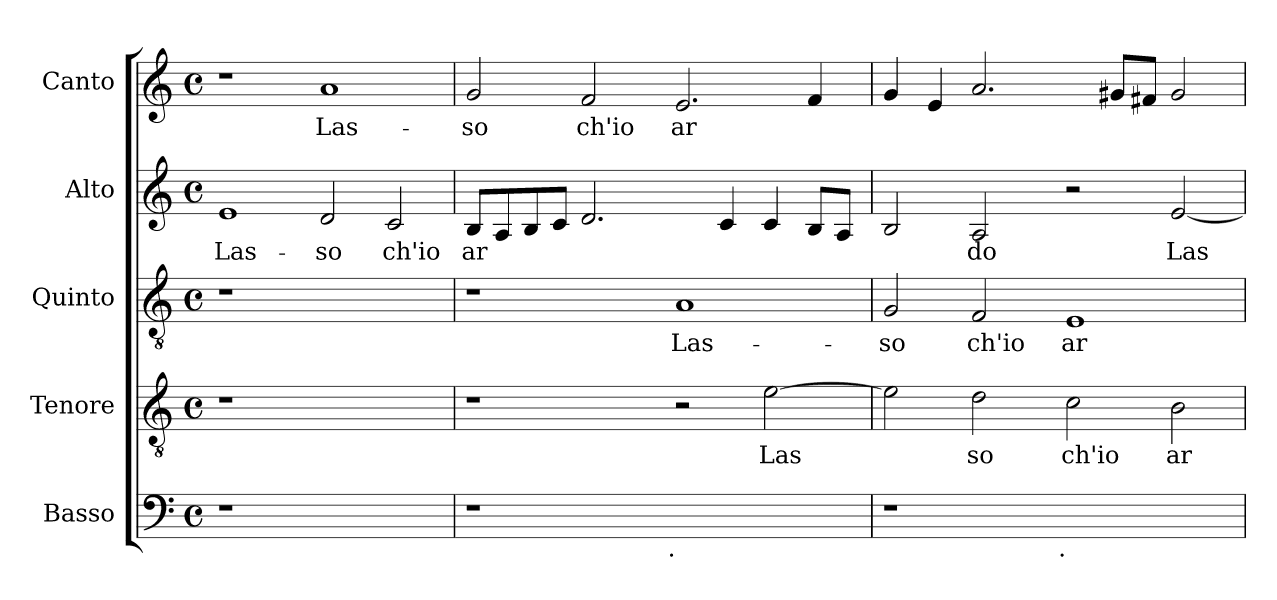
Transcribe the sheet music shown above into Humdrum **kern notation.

**kern	**kern	**text	**kern	**text	**kern	**text	**kern	**text
*part5	*part4	*part4	*part3	*part3	*part2	*part2	*part1	*part1
*staff5	*staff4	*staff4	*staff3	*staff3	*staff2	*staff2	*staff1	*staff1
*I"Basso	*I"Tenore	*	*I"Quinto	*	*I"Alto	*	*I"Canto	*
!!LO:PB:g=z
*stria5	*stria5	*	*stria5	*	*stria5	*	*stria5	*
*clefF4	*clefGv2	*	*clefGv2	*	*clefG2	*	*clefG2	*
*k[]	*k[]	*	*k[]	*	*k[]	*	*k[]	*
*C:	*C:	*	*C:	*	*C:	*	*C:	*
*M4/4	*M4/4	*	*M4/4	*	*M4/4	*	*M4/4	*
*met(c)	*met(c)	*	*met(c)	*	*met(c)	*	*met(c)	*
=1	=1	=1	=1	=1	=1	=1	=1	=1
!	!	!	!	!	!	!LO:LY:b:cj	!	!
1r	1r	.	1r	.	1e	Las-	1r	.
!	!	!	!	!	!	!LO:LY:b:cj	!	!LO:LY:b:cj
1ryy	1ryy	.	1ryy	.	2d/	-so	1a	Las-
!	!	!	!	!	!	!LO:LY:b:cj	!	!
.	.	.	.	.	2c/	ch'io	.	.
=2	=2	=2	=2	=2	=2	=2	=2	=2
!	!	!	!	!	!	!LO:LY:b:cj	!	!LO:LY:b:cj
*^	*	*	*	*	*	*	*	*
1r	2ryy	1r	.	1r	.	8B/L	ar-	2g/	-so
!	!	!	!	!	!	!	!LO:LY:b:cj	!	!
.	.	.	.	.	.	8A/	--	.	.
!	!	!	!	!	!	!	!LO:LY:b:cj	!	!
.	.	.	.	.	.	8B/	--	.	.
!	!	!	!	!	!	!	!LO:LY:b:cj	!	!
.	.	.	.	.	.	8c/J	--	.	.
!	!	!	!	!	!	!	!LO:LY:b:cj	!	!LO:LY:b:cj
.	4ryy	.	.	.	.	2.d/	--	2f/	ch'io
.	8...ryy	.	.	.	.	.	.	.	.
!	!LO:TX:b:t=.	!	!	!	!	!	!	!	!
.	1ryy	.	.	.	.	.	.	.	.
!	!	!	!	!	!LO:LY:b:cj	!	!	!	!LO:LY:b:cj
1ryy	.	2r	.	1A	Las-	.	.	2.e/	ar-
!	!	!	!	!	!	!	!LO:LY:b:cj	!	!
.	.	.	.	.	.	4c/	--	.	.
!	!	!	!LO:LY:b	!	!	!	!LO:LY:b:cj	!	!
.	.	[>2e\	Las	.	.	4c/	--	.	.
!	!	!	!	!	!	!	!LO:LY:b:cj	!	!LO:LY:b:cj
.	.	.	.	.	.	8B/L	--	4f/	--
!	!	!	!	!	!	!	!LO:LY:b:cj	!	!
.	.	.	.	.	.	8A/J	--	.	.
.	64ryy	.	.	.	.	.	.	.	.
=3	=3	=3	=3	=3	=3	=3	=3	=3	=3
!	!	!	!LO:LY:b	!	!LO:LY:b:cj	!	!LO:LY:b:cj	!	!LO:LY:b:cj
1r	2ryy	2e\]	.	2G/	-so	2B/	--	4g/	--
!	!	!	!	!	!	!	!	!	!LO:LY:b:cj
.	.	.	.	.	.	.	.	4e/	--
!	!	!	!LO:LY:b	!	!LO:LY:b:cj	!	!LO:LY:b:cj	!	!LO:LY:b:cj
.	4ryy	2d\	so	2F/	ch'io	2A/	-do	2.a/	--
.	8...ryy	.	.	.	.	.	.	.	.
!	!LO:TX:b:t=.	!	!	!	!	!	!	!	!
.	1ryy	.	.	.	.	.	.	.	.
!	!	!	!LO:LY:b	!	!LO:LY:b:cj	!	!	!	!
1ryy	.	2c\	ch'io	1E	ar-	2r	.	.	.
!	!	!	!	!	!	!	!	!	!LO:LY:b:cj
.	.	.	.	.	.	.	.	8g#X/L	--
!	!	!	!	!	!	!	!	!	!LO:LY:b:cj
.	.	.	.	.	.	.	.	8f#X/J	--
!	!	!	!LO:LY:b	!	!	!	!LO:LY:b:cj	!	!LO:LY:b:cj
.	.	2B\	ar	.	.	[<2e/	Las-	2g#/	--
.	64ryy	.	.	.	.	.	.	.	.
*v	*v	*	*	*	*	*	*	*	*
=	=	=	=	=	=	=	=	=
*-	*-	*-	*-	*-	*-	*-	*-	*-
